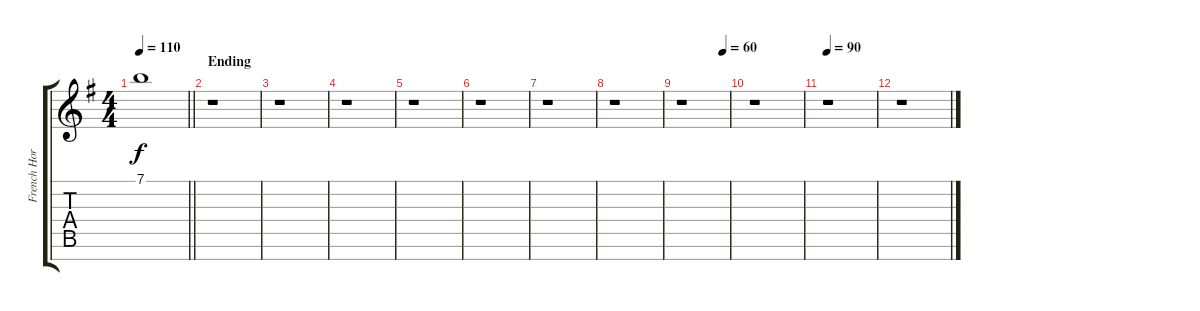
\track ("French Horn" "French Hor") {instrument frenchhorn}
\staff {score tabs}
\tuning (E5 B4 G4 D4 A3 E3 B2) {hide}
\ts (4 4)
\tempo 110
\clef g2
\barLineRight lightlight
\ks g
7.1{t}.1{dy f} |
\section ("" "Ending")
r.1 |
r.1 |
r.1 |
r.1 |
r.1 |
r.1 |
r.1 |
\tempo (60 0.875)
r.1 |
r.1 |
\tempo 90
r.1 |
r.1
